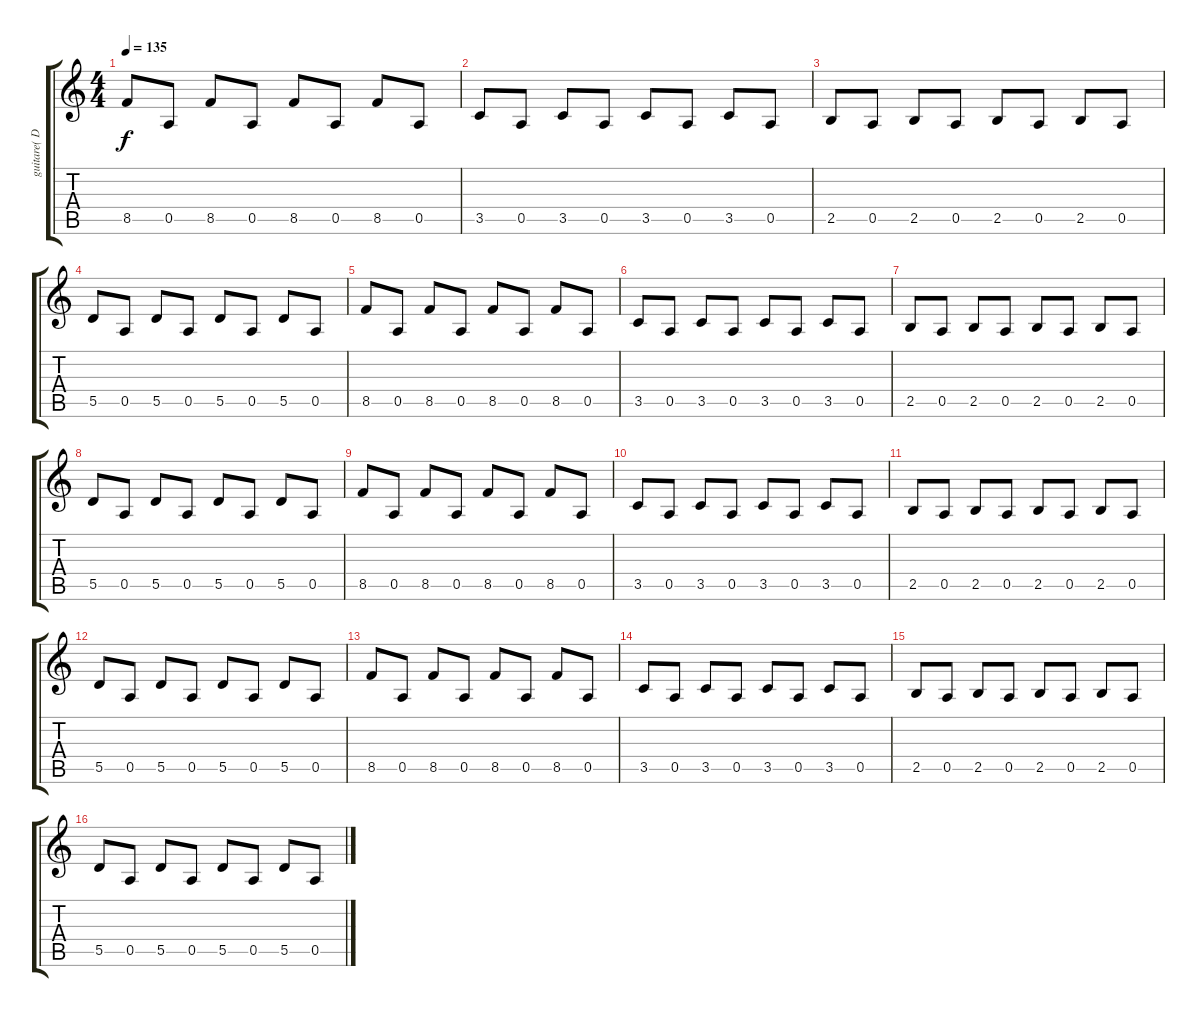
\track ("guitare( Dave )" "guitare( D") {instrument distortionguitar}
\staff {score tabs}
\tuning (E4 B3 G3 D3 A2 E2) {hide}
\ts (4 4)
\tempo 135
\clef g2
\ks c
8.5.8{dy f} 0.5.8 8.5.8 0.5.8 8.5.8 0.5.8 8.5.8 0.5.8 |
3.5.8 0.5.8 3.5.8 0.5.8 3.5.8 0.5.8 3.5.8 0.5.8 |
2.5.8 0.5.8 2.5.8 0.5.8 2.5.8 0.5.8 2.5.8 0.5.8 |
5.5.8 0.5.8 5.5.8 0.5.8 5.5.8 0.5.8 5.5.8 0.5.8 |
8.5.8 0.5.8 8.5.8 0.5.8 8.5.8 0.5.8 8.5.8 0.5.8 |
3.5.8 0.5.8 3.5.8 0.5.8 3.5.8 0.5.8 3.5.8 0.5.8 |
2.5.8 0.5.8 2.5.8 0.5.8 2.5.8 0.5.8 2.5.8 0.5.8 |
5.5.8 0.5.8 5.5.8 0.5.8 5.5.8 0.5.8 5.5.8 0.5.8 |
8.5.8 0.5.8 8.5.8 0.5.8 8.5.8 0.5.8 8.5.8 0.5.8 |
3.5.8 0.5.8 3.5.8 0.5.8 3.5.8 0.5.8 3.5.8 0.5.8 |
2.5.8 0.5.8 2.5.8 0.5.8 2.5.8 0.5.8 2.5.8 0.5.8 |
5.5.8 0.5.8 5.5.8 0.5.8 5.5.8 0.5.8 5.5.8 0.5.8 |
8.5.8 0.5.8 8.5.8 0.5.8 8.5.8 0.5.8 8.5.8 0.5.8 |
3.5.8 0.5.8 3.5.8 0.5.8 3.5.8 0.5.8 3.5.8 0.5.8 |
2.5.8 0.5.8 2.5.8 0.5.8 2.5.8 0.5.8 2.5.8 0.5.8 |
5.5.8 0.5.8 5.5.8 0.5.8 5.5.8 0.5.8 5.5.8 0.5.8
